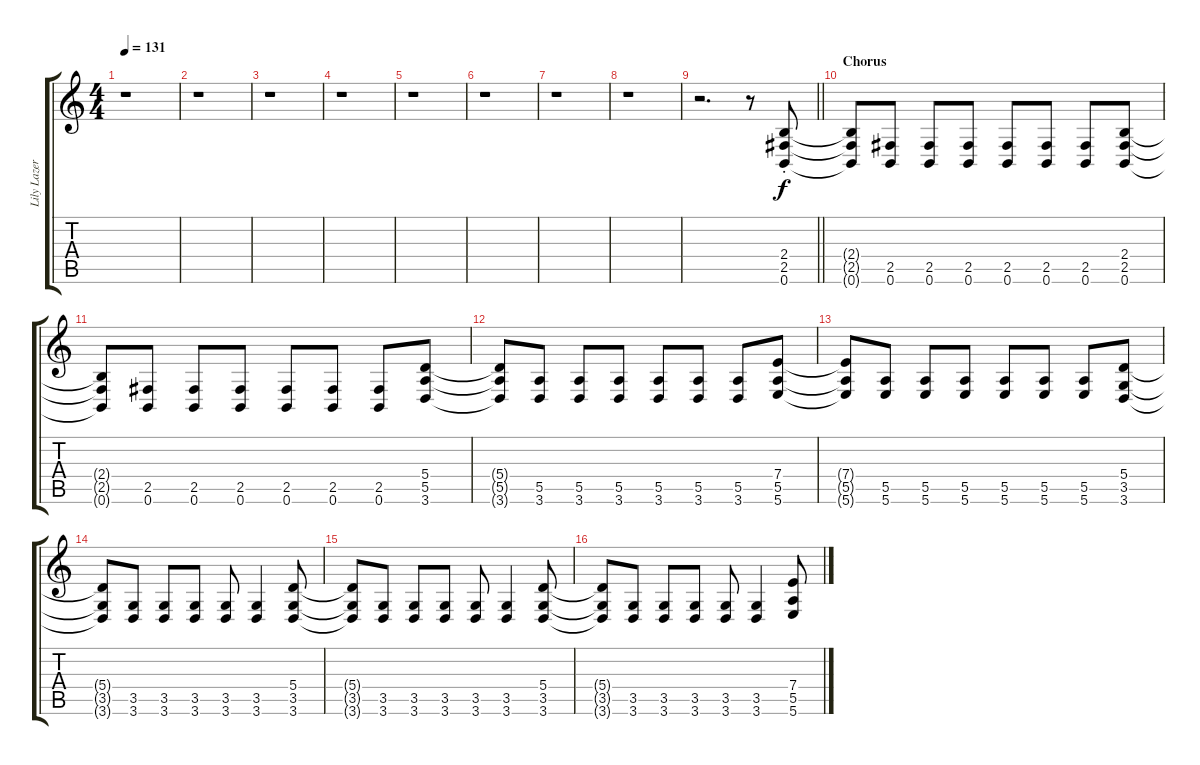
\track ("Lily Lazer (Guitar)" "Lily Lazer") {instrument distortionguitar}
\staff {score tabs}
\tuning (B3 Gb3 D3 A2 E2 B1) {hide}
\ts (4 4)
\tempo 131
\clef g2
\ks c
r.1{dy f} |
r.1 |
r.1 |
r.1 |
r.1 |
r.1 |
r.1 |
r.1 |
\barLineRight lightlight
r.2{d} r.8 (2.4{st} 2.5{st} 0.6{st}).8 |
\section ("" "Chorus")
(2.4{t} 2.5{t} 0.6{t}).8 (2.5 0.6).8 (2.5 0.6).8 (2.5 0.6).8 (2.5 0.6).8 (2.5 0.6).8 (2.5 0.6).8 (2.4 2.5 0.6).8 |
(2.4{t} 2.5{t} 0.6{t}).8 (2.5 0.6).8 (2.5 0.6).8 (2.5 0.6).8 (2.5 0.6).8 (2.5 0.6).8 (2.5 0.6).8 (5.4 5.5 3.6).8 |
(5.4{t} 5.5{t} 3.6{t}).8 (5.5 3.6).8 (5.5 3.6).8 (5.5 3.6).8 (5.5 3.6).8 (5.5 3.6).8 (5.5 3.6).8 (7.4 5.5 5.6).8 |
(7.4{t} 5.5{t} 5.6{t}).8 (5.5 5.6).8 (5.5 5.6).8 (5.5 5.6).8 (5.5 5.6).8 (5.5 5.6).8 (5.5 5.6).8 (5.4 3.5 3.6).8 |
(5.4{t} 3.5{t} 3.6{t}).8 (3.5 3.6).8 (3.5 3.6).8 (3.5 3.6).8 (3.5 3.6).8 (3.5 3.6).4 (5.4 3.5 3.6).8 |
(5.4{t} 3.5{t} 3.6{t}).8 (3.5 3.6).8 (3.5 3.6).8 (3.5 3.6).8 (3.5 3.6).8 (3.5 3.6).4 (5.4 3.5 3.6).8 |
(5.4{t} 3.5{t} 3.6{t}).8 (3.5 3.6).8 (3.5 3.6).8 (3.5 3.6).8 (3.5 3.6).8 (3.5 3.6).4 (7.4 5.5 5.6).8
